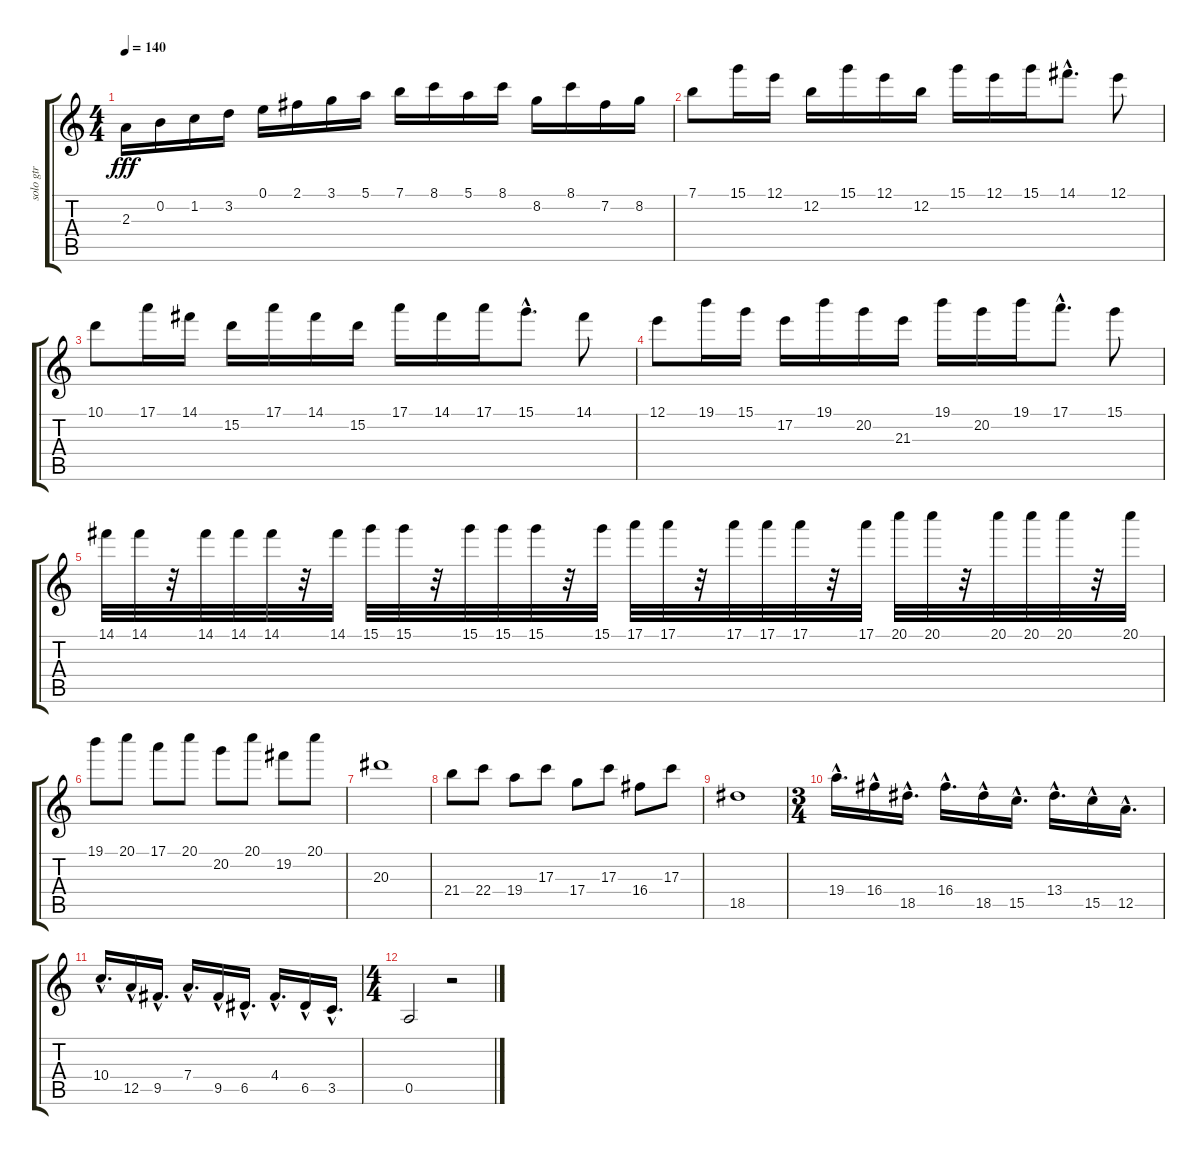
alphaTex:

\track ("solo gtr" "solo gtr") {instrument overdrivenguitar}
\staff {score tabs}
\tuning (E4 B3 G3 D3 A2 E2) {hide}
\ts (4 4)
\tempo 140
\clef g2
\ks c
2.3.16{dy fff} 0.2.16 1.2.16 3.2.16 0.1.16 2.1.16 3.1.16 5.1.16 7.1.16 8.1.16 5.1.16 8.1.16 8.2.16 8.1.16 7.2.16 8.2.16 |
7.1.8 15.1.16 12.1.16 12.2.16 15.1.16 12.1.16 12.2.16 15.1.16 12.1.16 15.1.16 14.1{hac}.8{d} 12.1.8 |
10.1.8 17.1.16 14.1.16 15.2.16 17.1.16 14.1.16 15.2.16 17.1.16 14.1.16 17.1.16 15.1{hac}.8{d} 14.1.8 |
12.1.8 19.1.16 15.1.16 17.2.16 19.1.16 20.2.16 21.3.16 19.1.16 20.2.16 19.1.16 17.1{hac}.8{d} 15.1.8 |
14.1.32 14.1.32 r.32 14.1.32 14.1.32 14.1.32 r.32 14.1.32 15.1.32 15.1.32 r.32 15.1.32 15.1.32 15.1.32 r.32 15.1.32 17.1.32 17.1.32 r.32 17.1.32 17.1.32 17.1.32 r.32 17.1.32 20.1.32 20.1.32 r.32 20.1.32 20.1.32 20.1.32 r.32 20.1.32 |
19.1.8 20.1.8 17.1.8 20.1.8 20.2.8 20.1.8 19.2.8 20.1.8 |
20.3.1 |
21.4.8 22.4.8 19.4.8 17.3.8 17.4.8 17.3.8 16.4.8 17.3.8 |
18.5.1 |
\ts (3 4)
19.4{hac}.16{d} 16.4{hac}.16 18.5{hac}.16{d} 16.4{hac}.16{d} 18.5{hac}.16 15.5{hac}.16{d} 13.4{hac}.16{d} 15.5{hac}.16 12.5{hac}.16{d} |
10.4{hac}.16{d} 12.5{hac}.16 9.5{hac}.16{d} 7.4{hac}.16{d} 9.5{hac}.16 6.5{hac}.16{d} 4.4{hac}.16{d} 6.5{hac}.16 3.5{hac}.16{d} |
\ts (4 4)
0.5.2 r.2
